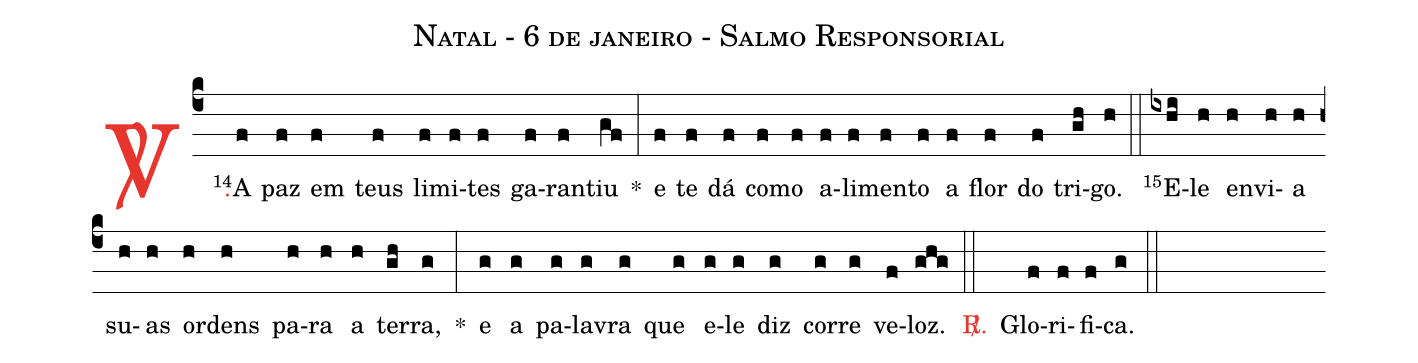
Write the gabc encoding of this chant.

name: Natal - 6 de janeiro - Salmo Responsorial;
%%
(c4)

<c><sp>V/</sp>.</c>() <v>\VSup{14}</v>A(f) paz(f) em(f) teus(f) li(f)mi(f)tes(f) ga(f)ran(f)tiu(gf) *(:)
e(f) te(f) dá(f) co(f)mo(f) a(f)li(f)men(f)to(f) a(f) flor(f) do(f) tri(gh)go.(h)

(::)

<v>\VSup{15}</v>E(ixhi)le(h) en(h)vi(h)a(h) su(h)as(h) or(h)dens(h) pa(h)ra(h) a(h) ter(gh)ra,(g) *(:)
e(g) a(g) pa(g)la(g)vra(g) que(g) e(g)le(g) diz(g) cor(g)re(g) ve(f)loz.(ghg)

(::)

<c><sp>R/</sp>.</c>() Glo(f)ri(f)fi(f)ca.(g)

(::)
